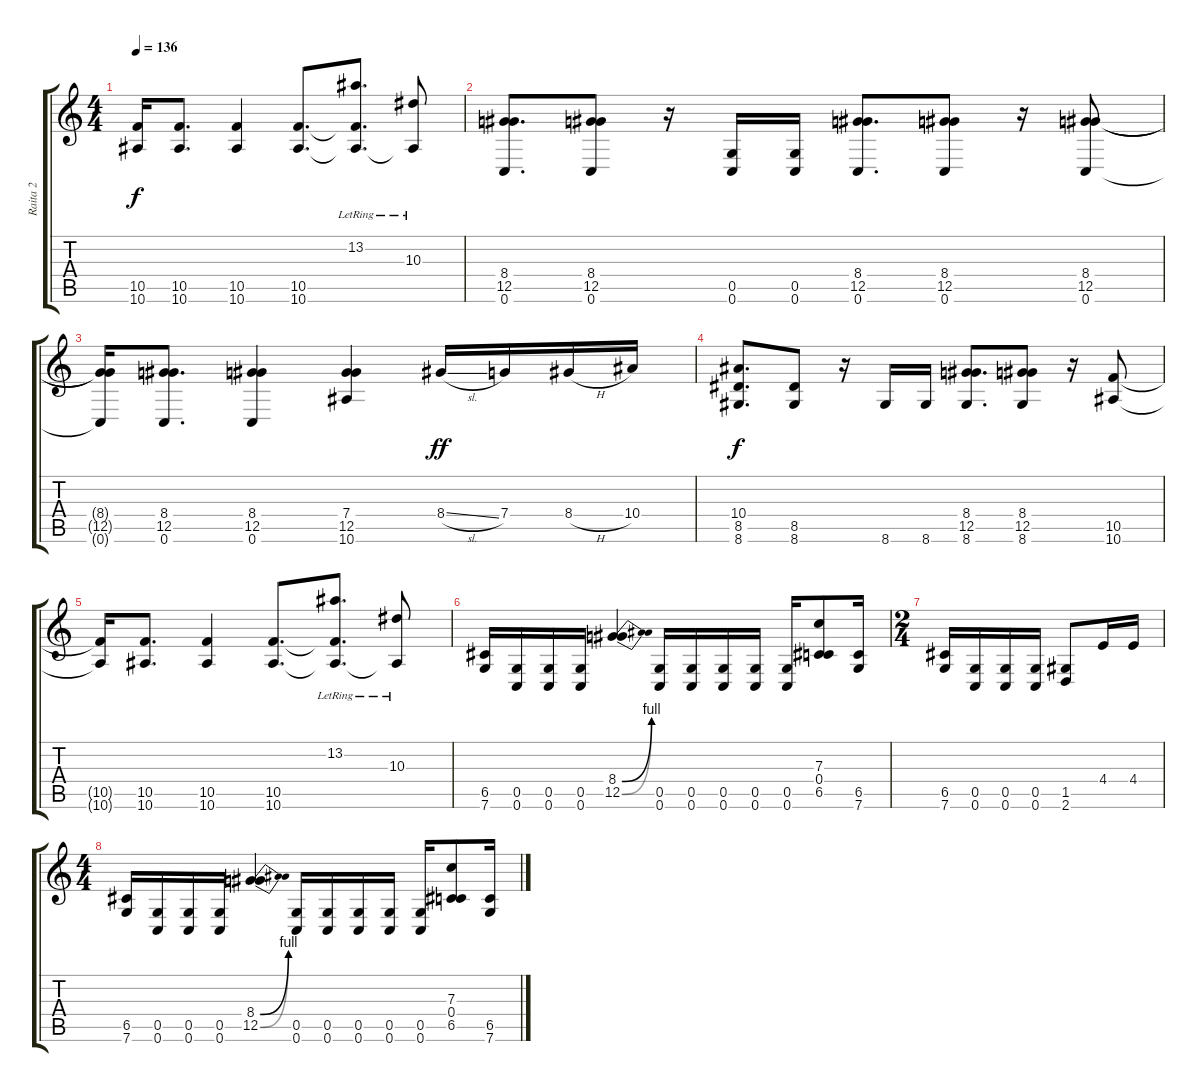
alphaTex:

\track ("Raita 2" "Raita 2") {instrument distortionguitar}
\staff {score tabs}
\tuning (D4 A3 F3 C3 G2 C2) {hide}
\ts (4 4)
\tempo 136
\clef g2
\ks c
(10.5{t} 10.6{t}).16{dy f} (10.5 10.6).8{d} (10.5 10.6).4 (10.5 10.6).8{d} (13.2{lr} 10.5{t} 10.6{t}).8{d} (10.3{lr} 10.6{t}).8 |
(8.4 12.5 0.6).8{d} (8.4 12.5 0.6).8 r.16 (0.5 0.6).16 (0.5 0.6).16 (8.4 12.5 0.6).8{d} (8.4 12.5 0.6).8 r.16 (8.4 12.5 0.6).8 |
(8.4{t} 12.5{t} 0.6{t}).16 (8.4 12.5 0.6).8{d} (8.4 12.5 0.6).4 (7.4 12.5 10.6).4 8.4{sl}.16{dy ff} 7.4.16 8.4{h}.16 10.4.16 |
(10.4 8.5 8.6).8{d dy f} (8.5 8.6).8 r.16 8.6.16 8.6.16 (8.4 12.5 8.6).8{d} (8.4 12.5 8.6).8 r.16 (10.5 10.6).8 |
(10.5{t} 10.6{t}).16 (10.5 10.6).8{d} (10.5 10.6).4 (10.5 10.6).8{d} (13.2{lr} 10.5{t} 10.6{t}).8{d} (10.3{lr} 10.6{t}).8 |
(6.5 7.6).16 (0.5 0.6).16 (0.5 0.6).16 (0.5 0.6).16 (8.4{be (bend 0 0 60 4)} 12.5{be (bend 0 0 60 4)}).4 (0.5 0.6).16 (0.5 0.6).16 (0.5 0.6).16 (0.5 0.6).16 (0.5 0.6).16 (7.3 0.4 6.5).8 (6.5 7.6).16 |
\ts (2 4)
(6.5 7.6).16 (0.5 0.6).16 (0.5 0.6).16 (0.5 0.6).16 (1.5 2.6).8 4.4.16 4.4.16 |
\ts (4 4)
(6.5 7.6).16 (0.5 0.6).16 (0.5 0.6).16 (0.5 0.6).16 (8.4{be (bend 0 0 60 4)} 12.5{be (bend 0 0 60 4)}).4 (0.5 0.6).16 (0.5 0.6).16 (0.5 0.6).16 (0.5 0.6).16 (0.5 0.6).16 (7.3 0.4 6.5).8 (6.5 7.6).16
